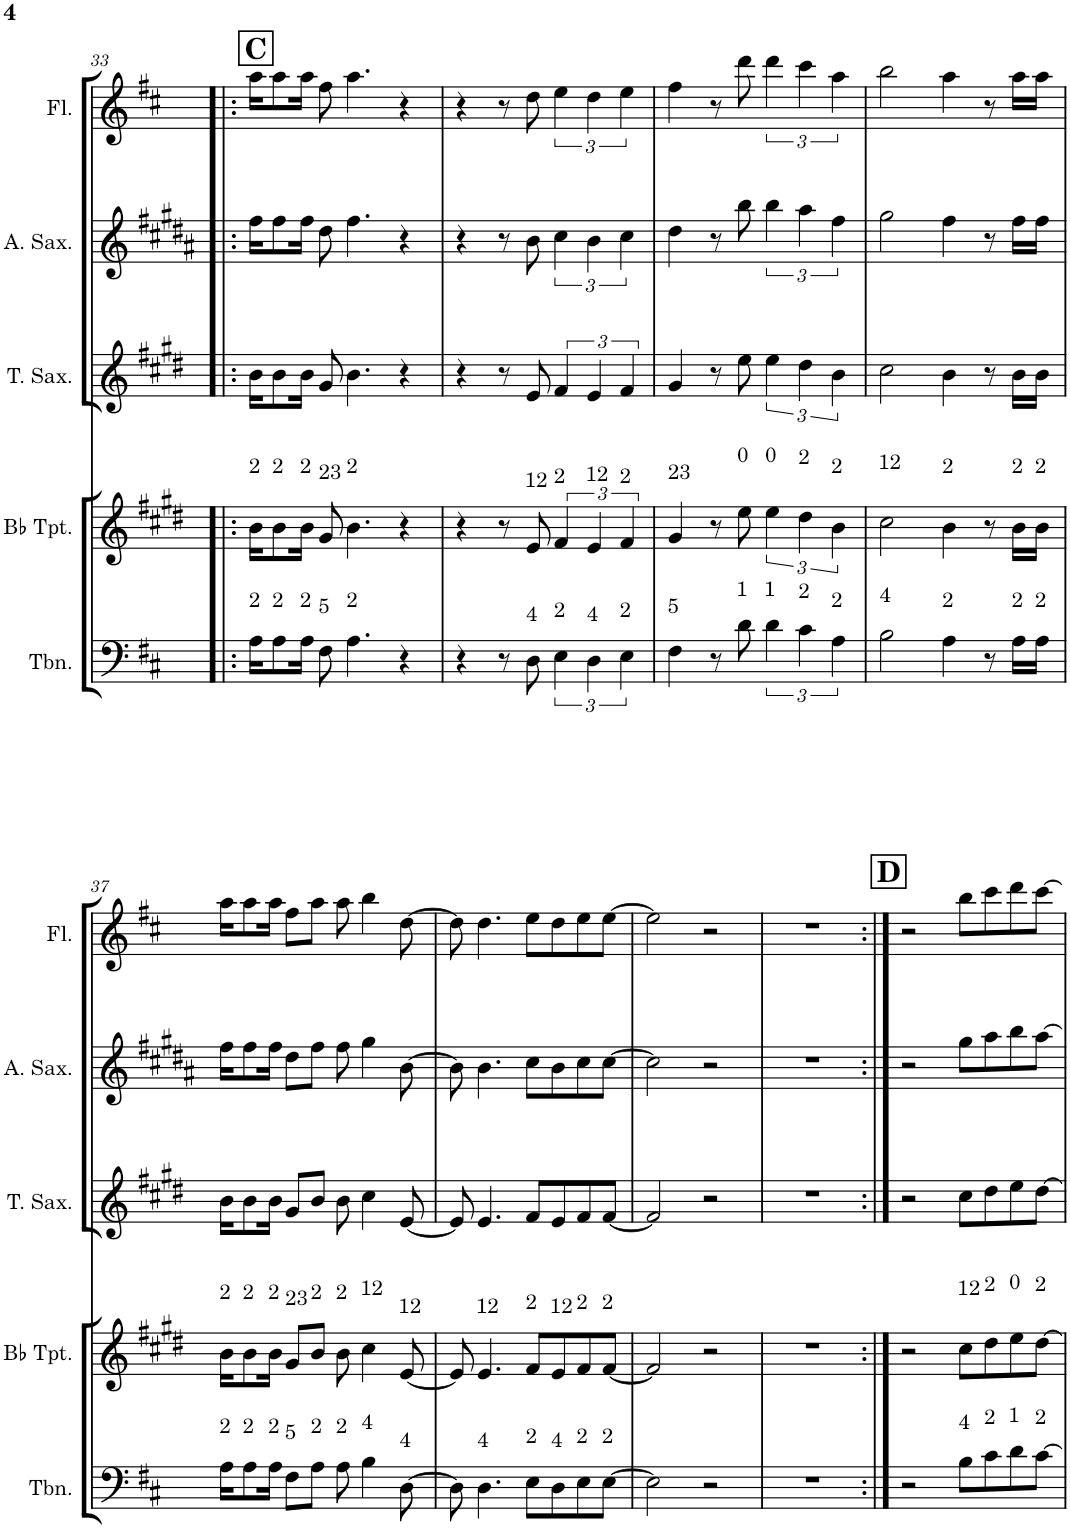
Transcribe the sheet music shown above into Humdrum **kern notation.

**kern	**kern	**kern	**kern	**kern
*part5	*part4	*part3	*part2	*part1
*staff5	*staff4	*staff3	*staff2	*staff1
*I"Trombone	*I"Bb Trumpet	*I"Tenor Saxophone	*I"Alto Saxophone	*I"Flute
*I'Tbn.	*I'Bb Tpt.	*I'T. Sax.	*I'A. Sax.	*I'Fl.
!!LO:PB:g=z
*clefF4	*clefG2	*clefG2	*clefG2	*clefG2
*	*Trd1c2	*Trd8c14	*Trd5c9	*
*k[f#c#]	*k[f#c#g#d#]	*k[f#c#g#d#]	*k[f#c#g#d#a#]	*k[f#c#]
*M4/4	*M4/4	*M4/4	*M4/4	*M4/4
!!LO:REH:place=s1:a:B:cj:fs=14:t=C
=33!|:	=33!|:	=33!|:	=33!|:	=33!|:
!	!LO:TX:a:t=2	!	!	!
!LO:TX:a:t=2	!	!	!	!
16A\KL	16b\KL	16b\KL	16ff#\KL	16aa\KL
!	!LO:TX:a:t=2	!	!	!
!LO:TX:a:t=2	!	!	!	!
8A\	8b\	8b\	8ff#\	8aa\
!	!LO:TX:a:t=2	!	!	!
!LO:TX:a:t=2	!	!	!	!
16A\Jk	16b\Jk	16b\Jk	16ff#\Jk	16aa\Jk
!	!LO:TX:a:t=23	!	!	!
!LO:TX:a:t=5	!	!	!	!
8F#\	8g#/	8g#/	8dd#\	8ff#\
!	!LO:TX:a:t=2	!	!	!
!LO:TX:a:t=2	!	!	!	!
4.A\	4.b\	4.b\	4.ff#\	4.aa\
4r	4r	4r	4r	4r
=34	=34	=34	=34	=34
4r	4r	4r	4r	4r
8r	8r	8r	8r	8r
!	!LO:TX:a:t=12	!	!	!
!LO:TX:a:t=4	!	!	!	!
8D\	8e/	8e/	8b\	8dd\
!	!LO:TX:a:t=2	!	!	!
!LO:TX:a:t=2	!	!	!	!
6E\	6f#/	6f#/	6cc#\	6ee\
!	!LO:TX:a:t=12	!	!	!
!LO:TX:a:t=4	!	!	!	!
6D\	6e/	6e/	6b\	6dd\
!	!LO:TX:a:t=2	!	!	!
!LO:TX:a:t=2	!	!	!	!
6E\	6f#/	6f#/	6cc#\	6ee\
=35	=35	=35	=35	=35
!	!LO:TX:a:t=23	!	!	!
!LO:TX:a:t=5	!	!	!	!
4F#\	4g#/	4g#/	4dd#\	4ff#\
8r	8r	8r	8r	8r
!	!LO:TX:a:t=0	!	!	!
!LO:TX:a:t=1	!	!	!	!
8d\	8ee\	8ee\	8bb\	8ddd\
!	!LO:TX:a:t=0	!	!	!
!LO:TX:a:t=1	!	!	!	!
6d\	6ee\	6ee\	6bb\	6ddd\
!	!LO:TX:a:t=2	!	!	!
!LO:TX:a:t=2	!	!	!	!
6c#\	6dd#\	6dd#\	6aa#\	6ccc#\
!	!LO:TX:a:t=2	!	!	!
!LO:TX:a:t=2	!	!	!	!
6A\	6b\	6b\	6ff#\	6aa\
=36	=36	=36	=36	=36
!	!LO:TX:a:t=12	!	!	!
!LO:TX:a:t=4	!	!	!	!
2B\	2cc#\	2cc#\	2gg#\	2bb\
!	!LO:TX:a:t=2	!	!	!
!LO:TX:a:t=2	!	!	!	!
4A\	4b\	4b\	4ff#\	4aa\
8r	8r	8r	8r	8r
!	!LO:TX:a:t=2	!	!	!
!LO:TX:a:t=2	!	!	!	!
16A\LL	16b\LL	16b\LL	16ff#\LL	16aa\LL
!	!LO:TX:a:t=2	!	!	!
!LO:TX:a:t=2	!	!	!	!
16A\JJ	16b\JJ	16b\JJ	16ff#\JJ	16aa\JJ
!!LO:LB:g=z
=37	=37	=37	=37	=37
!	!LO:TX:a:t=2	!	!	!
!LO:TX:a:t=2	!	!	!	!
16A\KL	16b\KL	16b\KL	16ff#\KL	16aa\KL
!	!LO:TX:a:t=2	!	!	!
!LO:TX:a:t=2	!	!	!	!
8A\	8b\	8b\	8ff#\	8aa\
!	!LO:TX:a:t=2	!	!	!
!LO:TX:a:t=2	!	!	!	!
16A\Jk	16b\Jk	16b\Jk	16ff#\Jk	16aa\Jk
!	!LO:TX:a:t=23	!	!	!
!LO:TX:a:t=5	!	!	!	!
8F#\L	8g#/L	8g#/L	8dd#\L	8ff#\L
!	!LO:TX:a:t=2	!	!	!
!LO:TX:a:t=2	!	!	!	!
8A\J	8b/J	8b/J	8ff#\J	8aa\J
!	!LO:TX:a:t=2	!	!	!
!LO:TX:a:t=2	!	!	!	!
8A\	8b\	8b\	8ff#\	8aa\
!	!LO:TX:a:t=12	!	!	!
!LO:TX:a:t=4	!	!	!	!
4B\	4cc#\	4cc#\	4gg#\	4bb\
!	!LO:TX:a:t=12	!	!	!
!LO:TX:a:t=4	!	!	!	!
[8D\	[8e/	[8e/	[8b\	[8dd\
=38	=38	=38	=38	=38
8D\]	8e/]	8e/]	8b\]	8dd\]
!	!LO:TX:a:t=12	!	!	!
!LO:TX:a:t=4	!	!	!	!
4.D\	4.e/	4.e/	4.b\	4.dd\
!	!LO:TX:a:t=2	!	!	!
!LO:TX:a:t=2	!	!	!	!
8E\L	8f#/L	8f#/L	8cc#\L	8ee\L
!	!LO:TX:a:t=12	!	!	!
!LO:TX:a:t=4	!	!	!	!
8D\	8e/	8e/	8b\	8dd\
!	!LO:TX:a:t=2	!	!	!
!LO:TX:a:t=2	!	!	!	!
8E\	8f#/	8f#/	8cc#\	8ee\
!	!LO:TX:a:t=2	!	!	!
!LO:TX:a:t=2	!	!	!	!
[8E\J	[8f#/J	[8f#/J	[8cc#\J	[8ee\J
=39	=39	=39	=39	=39
2E\]	2f#/]	2f#/]	2cc#\]	2ee\]
2r	2r	2r	2r	2r
=40	=40	=40	=40	=40
1r	1r	1r	1r	1r
!!LO:REH:place=s1:a:B:cj:fs=14:t=D
=41:|!	=41:|!	=41:|!	=41:|!	=41:|!
2r	2r	2r	2r	2r
!	!LO:TX:a:t=12	!	!	!
!LO:TX:a:t=4	!	!	!	!
8B\L	8cc#\L	8cc#\L	8gg#\L	8bb\L
!	!LO:TX:a:t=2	!	!	!
!LO:TX:a:t=2	!	!	!	!
8c#\	8dd#\	8dd#\	8aa#\	8ccc#\
!	!LO:TX:a:t=0	!	!	!
!LO:TX:a:t=1	!	!	!	!
8d\	8ee\	8ee\	8bb\	8ddd\
!	!LO:TX:a:t=2	!	!	!
!LO:TX:a:t=2	!	!	!	!
[8c#\J	[8dd#\J	[8dd#\J	[8aa#\J	[8ccc#\J
=	=	=	=	=
*-	*-	*-	*-	*-
